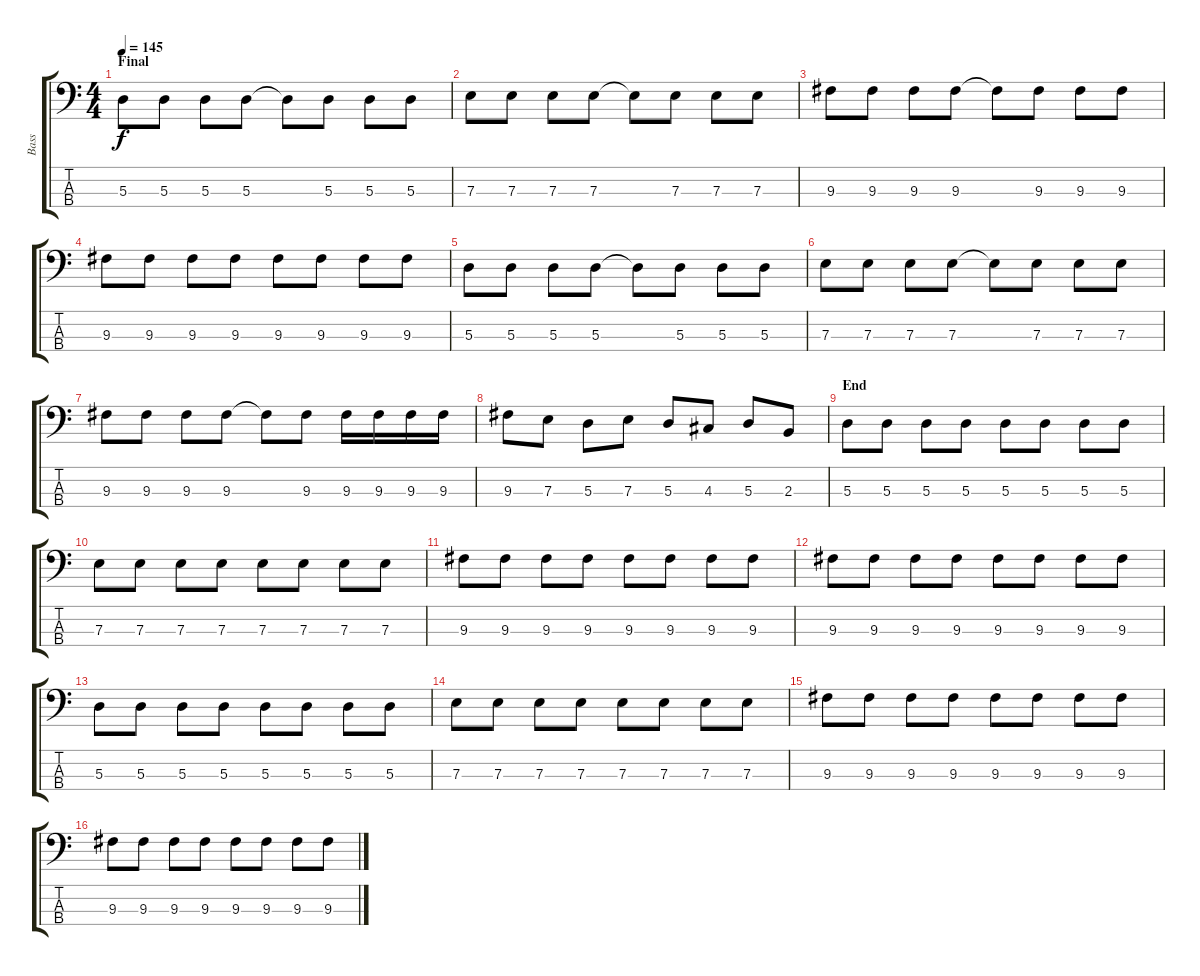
\track ("Bass" "Bass") {instrument electricbassfinger}
\staff {score tabs}
\tuning (G2 D2 A1 E1) {hide}
\ts (4 4)
\section ("" "Final")
\tempo 145
\clef f4
\ks c
5.3.8{dy f} 5.3.8 5.3.8 5.3.8 5.3{t}.8 5.3.8 5.3.8 5.3.8 |
7.3.8 7.3.8 7.3.8 7.3.8 7.3{t}.8 7.3.8 7.3.8 7.3.8 |
9.3.8 9.3.8 9.3.8 9.3.8 9.3{t}.8 9.3.8 9.3.8 9.3.8 |
9.3.8 9.3.8 9.3.8 9.3.8 9.3.8 9.3.8 9.3.8 9.3.8 |
5.3.8 5.3.8 5.3.8 5.3.8 5.3{t}.8 5.3.8 5.3.8 5.3.8 |
7.3.8 7.3.8 7.3.8 7.3.8 7.3{t}.8 7.3.8 7.3.8 7.3.8 |
9.3.8 9.3.8 9.3.8 9.3.8 9.3{t}.8 9.3.8 9.3.16 9.3.16 9.3.16 9.3.16 |
9.3.8 7.3.8 5.3.8 7.3.8 5.3.8 4.3.8 5.3.8 2.3.8 |
\section ("" "End")
5.3.8 5.3.8 5.3.8 5.3.8 5.3.8 5.3.8 5.3.8 5.3.8 |
7.3.8 7.3.8 7.3.8 7.3.8 7.3.8 7.3.8 7.3.8 7.3.8 |
9.3.8 9.3.8 9.3.8 9.3.8 9.3.8 9.3.8 9.3.8 9.3.8 |
9.3.8 9.3.8 9.3.8 9.3.8 9.3.8 9.3.8 9.3.8 9.3.8 |
5.3.8 5.3.8 5.3.8 5.3.8 5.3.8 5.3.8 5.3.8 5.3.8 |
7.3.8 7.3.8 7.3.8 7.3.8 7.3.8 7.3.8 7.3.8 7.3.8 |
9.3.8 9.3.8 9.3.8 9.3.8 9.3.8 9.3.8 9.3.8 9.3.8 |
9.3.8 9.3.8 9.3.8 9.3.8 9.3.8 9.3.8 9.3.8 9.3.8
